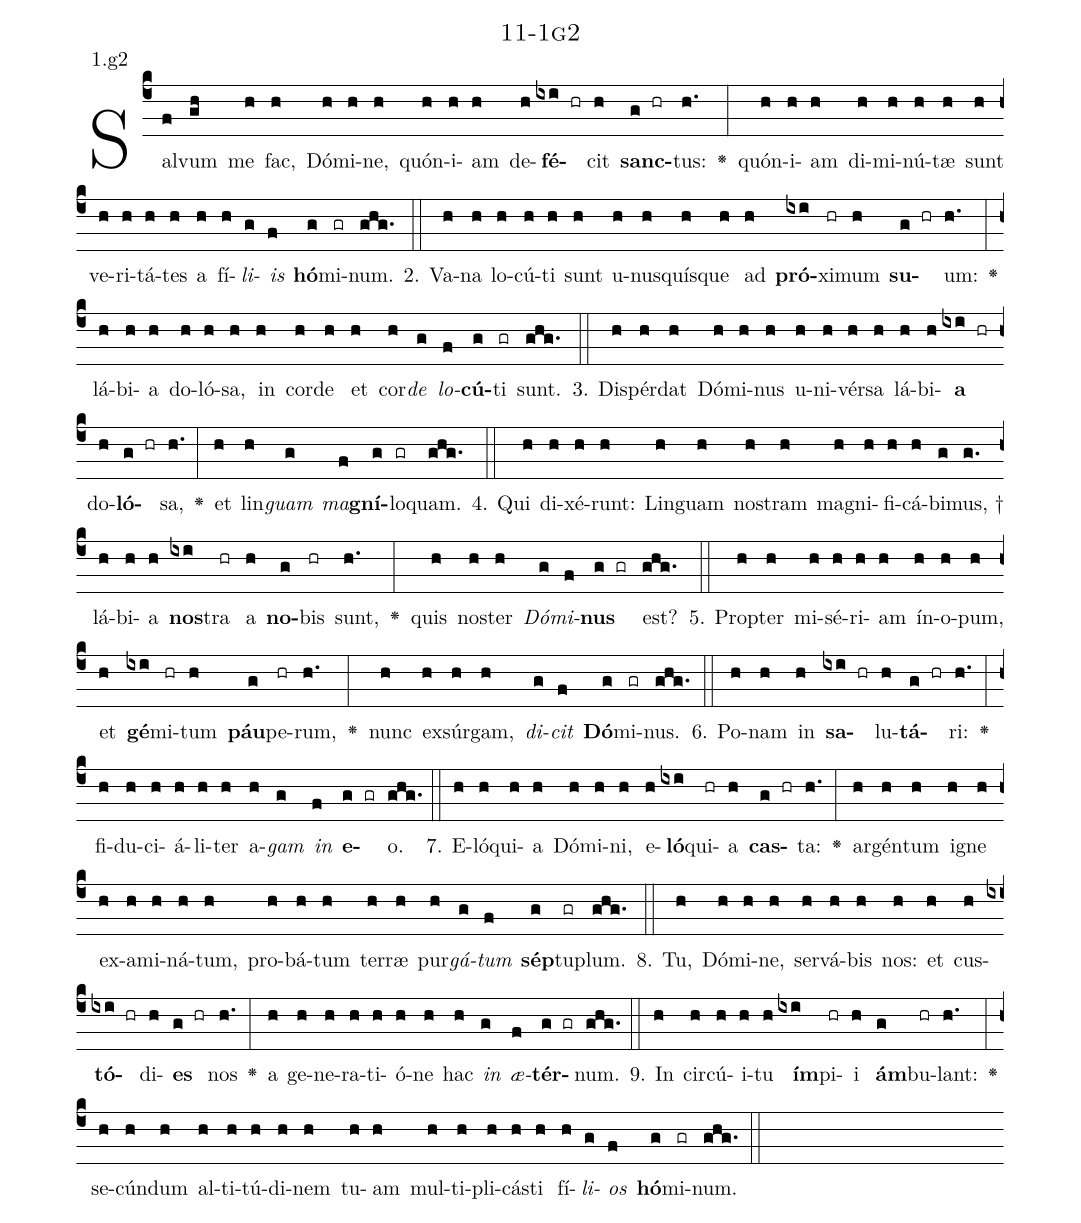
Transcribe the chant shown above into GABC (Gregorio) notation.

name: 11-1g2;
annotation: 1.g2;
%%
(c4)Sal(f)vum(gh) me(h) fac,(h) Dó(h)mi(h)ne,(h) quón(h)i(h)am(h) de(h)<b>fé</b>(ixi hr)cit(h) <b>sanc</b>(g hr)tus:(h.) <v>\greheightstar</v>(:) quón(h)i(h)am(h) di(h)mi(h)nú(h)tæ(h) sunt(h) ve(h)ri(h)tá(h)tes(h) a(h) fí(h)<i>li</i>(g)<i>is</i>(f) <b>hó</b>(g)mi(gr)num.(ghg.) (::)
2. Va(h)na(h) lo(h)cú(h)ti(h) sunt(h) u(h)nus(h)quís(h)que(h) ad(h) <b>pró</b>(ixi)xi(hr)mum(h) <b>su</b>(g hr)um:(h.) <v>\greheightstar</v>(:) lá(h)bi(h)a(h) do(h)ló(h)sa,(h) in(h) cor(h)de(h) et(h) cor(h)<i>de</i>(g) <i>lo</i>(f)<b>cú</b>(g)ti(gr) sunt.(ghg.) (::)
3. Dis(h)pér(h)dat(h) Dó(h)mi(h)nus(h) u(h)ni(h)vér(h)sa(h) lá(h)bi(h)<b>a</b>(ixi hr) do(h)<b>ló</b>(g hr)sa,(h.) <v>\greheightstar</v>(:) et(h) lin(h)<i>guam</i>(g) <i>ma</i>(f)<b>gní</b>(g)lo(gr)quam.(ghg.) (::)
4. Qui(h) di(h)xé(h)runt:(h) Lin(h)guam(h) nos(h)tram(h) ma(h)gni(h)fi(h)cá(h)bi(g)mus, †(g.) lá(h)bi(h)a(h) <b>nos</b>(ixi)tra(hr) a(h) <b>no</b>(g)bis(hr) sunt,(h.) <v>\greheightstar</v>(:) quis(h) nos(h)ter(h) <i>Dó</i>(g)<i>mi</i>(f)<b>nus</b>(g gr) est?(ghg.) (::)
5. Prop(h)ter(h) mi(h)sé(h)ri(h)am(h) ín(h)o(h)pum,(h) et(h) <b>gé</b>(ixi)mi(hr)tum(h) <b>páu</b>(g)pe(hr)rum,(h.) <v>\greheightstar</v>(:) nunc(h) ex(h)súr(h)gam,(h) <i>di</i>(g)<i>cit</i>(f) <b>Dó</b>(g)mi(gr)nus.(ghg.) (::)
6. Po(h)nam(h) in(h) <b>sa</b>(ixi hr)lu(h)<b>tá</b>(g hr)ri:(h.) <v>\greheightstar</v>(:) fi(h)du(h)ci(h)á(h)li(h)ter(h) a(h)<i>gam</i>(g) <i>in</i>(f) <b>e</b>(g gr)o.(ghg.) (::)
7. E(h)ló(h)qui(h)a(h) Dó(h)mi(h)ni,(h) e(h)<b>ló</b>(ixi)qui(hr)a(h) <b>cas</b>(g hr)ta:(h.) <v>\greheightstar</v>(:) ar(h)gén(h)tum(h) i(h)gne(h) ex(h)a(h)mi(h)ná(h)tum,(h) pro(h)bá(h)tum(h) ter(h)ræ(h) pur(h)<i>gá</i>(g)<i>tum</i>(f) <b>sép</b>(g)tu(gr)plum.(ghg.) (::)
8. Tu,(h) Dó(h)mi(h)ne,(h) ser(h)vá(h)bis(h) nos:(h) et(h) cus(h)<b>tó</b>(ixi hr)di(h)<b>es</b>(g hr) nos(h.) <v>\greheightstar</v>(:) a(h) ge(h)ne(h)ra(h)ti(h)ó(h)ne(h) hac(h) <i>in</i>(g) <i>æ</i>(f)<b>tér</b>(g gr)num.(ghg.) (::)
9. In(h) cir(h)cú(h)i(h)tu(h) <b>ím</b>(ixi)pi(hr)i(h) <b>ám</b>(g)bu(hr)lant:(h.) <v>\greheightstar</v>(:) se(h)cún(h)dum(h) al(h)ti(h)tú(h)di(h)nem(h) tu(h)am(h) mul(h)ti(h)pli(h)cás(h)ti(h) fí(h)<i>li</i>(g)<i>os</i>(f) <b>hó</b>(g)mi(gr)num.(ghg.) (::)
